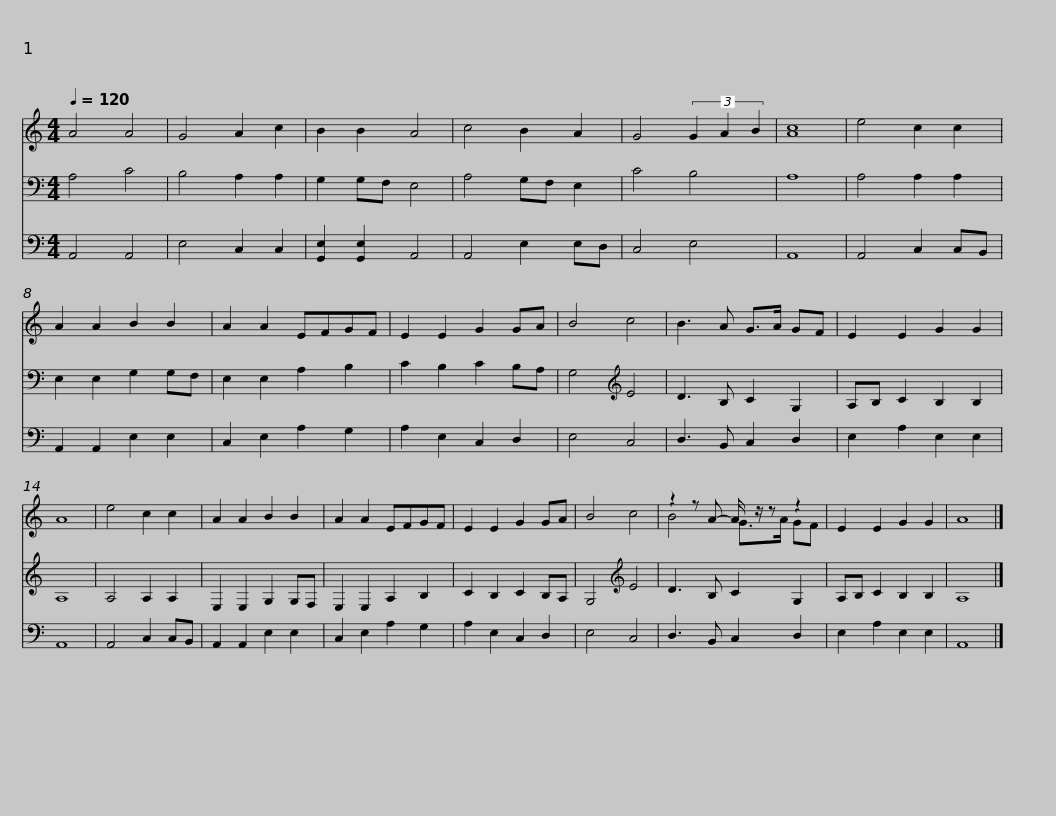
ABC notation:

X:1
%%score ( 1 2 ) 3 4
L:1/8
Q:1/4=120
M:4/4
I:linebreak $
K:C
V:1 treble
V:2 treble
V:3 bass
V:4 bass
V:1
 A4 A4 | G4 A2 c2 | B2 B2 A4 | c4 B2 A2 | G4 (3G2 A2 B2 | %5
 [Ac]8 | e4 c2 c2 | A2 A2 B2 B2 |$ A2 A2 EFGF | E2 E2 G2 GA | %10
 B4 c4 | B3 A G>A GF | E2 E2 G2 G2 | A8 | e4 c2 c2 | %15
 A2 A2 B2 B2 |$ A2 A2 EFGF | E2 E2 G2 GA | B4 c4 | z2 z A- A/ z/ z z2 | %20
 E2 E2 G2 G2 | A8 |] %22
V:2
 x8 | x8 | x8 | x8 | x8 | %5
 x8 | x8 | x8 |$ x8 | x8 | %10
 x8 | x8 | x8 | x8 | x8 | %15
 x8 |$ x8 | x8 | x8 | B4 G>A GF | %20
 x8 | x8 |] %22
V:3
 A,4 C4 | B,4 A,2 A,2 | G,2 G,F, E,4 | A,4 G,F, E,2 | C4 B,4 | %5
 A,8 | A,4 A,2 A,2 | E,2 E,2 G,2 G,F, |$ E,2 E,2 A,2 B,2 | C2 B,2 C2 B,A, | %10
 G,4[K:treble] E4 | D3 B, C2 G,2 | A,B, C2 B,2 B,2 | A,8 | A,4 A,2 A,2 | %15
 E,2 E,2 G,2 G,F, |$ E,2 E,2 A,2 B,2 | C2 B,2 C2 B,A, | G,4[K:treble] E4 | D3 B, C2 G,2 | %20
 A,B, C2 B,2 B,2 | A,8 |] %22
V:4
 A,,4 A,,4 | E,4 C,2 C,2 | [G,,E,]2 [G,,E,]2 A,,4 | A,,4 E,2 E,D, | C,4 E,4 | %5
 A,,8 | A,,4 C,2 C,B,, | A,,2 A,,2 E,2 E,2 |$ C,2 E,2 A,2 G,2 | A,2 E,2 C,2 D,2 | %10
 E,4 C,4 | D,3 B,, C,2 D,2 | E,2 A,2 E,2 E,2 | A,,8 | A,,4 C,2 C,B,, | %15
 A,,2 A,,2 E,2 E,2 |$ C,2 E,2 A,2 G,2 | A,2 E,2 C,2 D,2 | E,4 C,4 | D,3 B,, C,2 D,2 | %20
 E,2 A,2 E,2 E,2 | A,,8 |] %22
